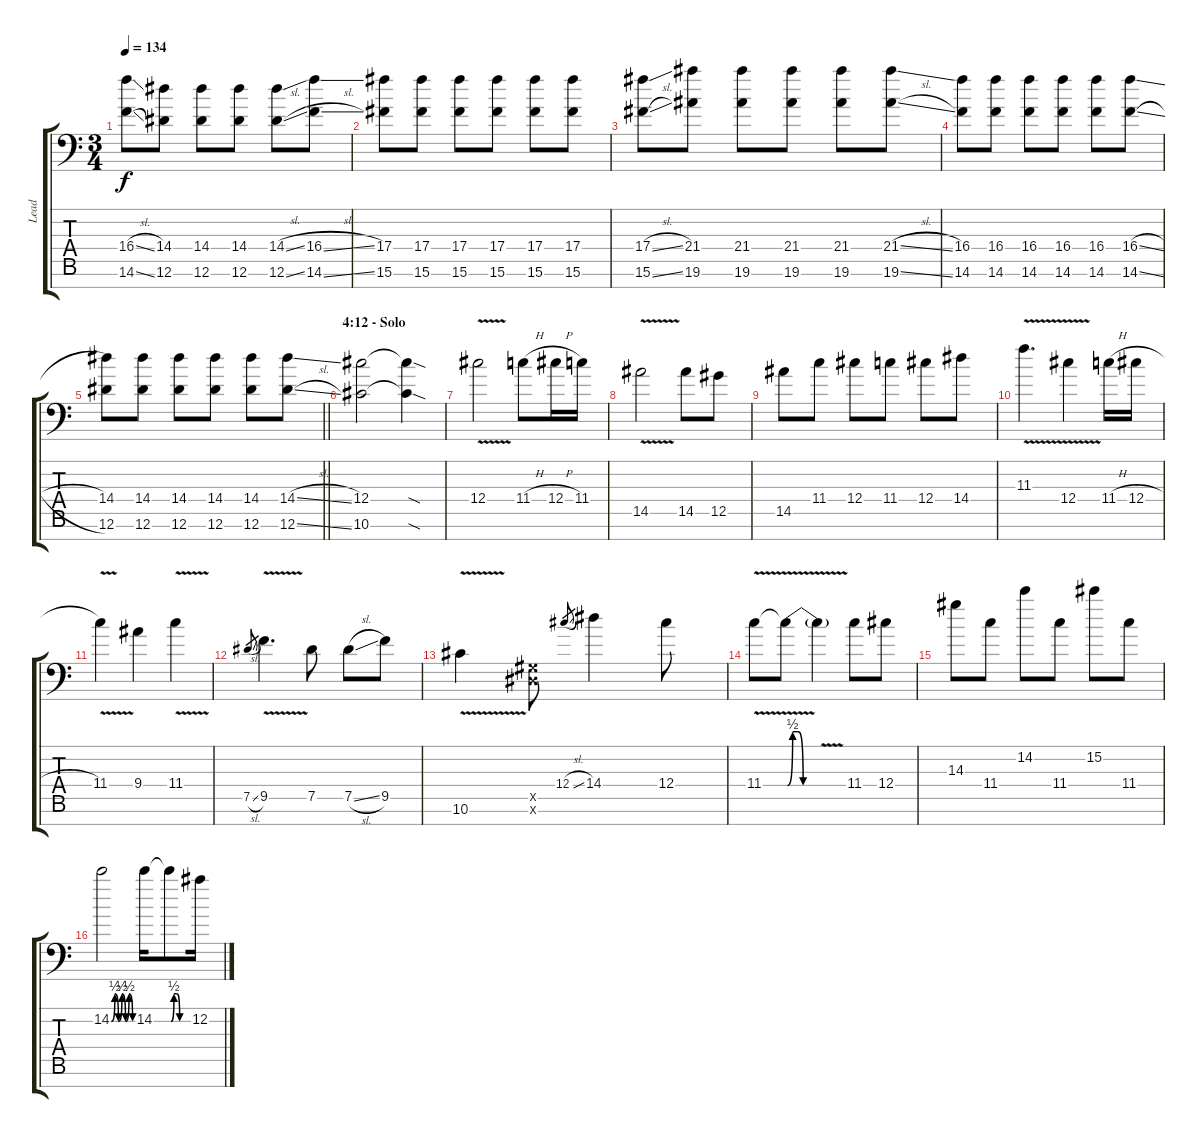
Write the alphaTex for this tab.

\track ("Lead" "Lead") {instrument distortionguitar}
\staff {score tabs}
\tuning (Eb4 Bb3 Gb3 Db3 Ab2 Eb2 Ab1) {hide}
\ts (3 4)
\tempo 134
\clef f4
\ks c
(16.4{sl} 14.6{sl}).8{dy f} (14.4 12.6).8 (14.4 12.6).8 (14.4 12.6).8 (14.4{sl} 12.6{sl}).8 (16.4{sl} 14.6{sl}).8 |
(17.4 15.6).8 (17.4 15.6).8 (17.4 15.6).8 (17.4 15.6).8 (17.4 15.6).8 (17.4 15.6).8 |
(17.4{sl} 15.6{sl}).8 (21.4 19.6).8 (21.4 19.6).8 (21.4 19.6).8 (21.4 19.6).8 (21.4{sl} 19.6{sl}).8 |
(16.4 14.6).8 (16.4 14.6).8 (16.4 14.6).8 (16.4 14.6).8 (16.4 14.6).8 (16.4{sl} 14.6{sl}).8 |
\barLineRight lightlight
(14.4 12.6).8 (14.4 12.6).8 (14.4 12.6).8 (14.4 12.6).8 (14.4 12.6).8 (14.4{sl} 12.6{sl}).8 |
\section ("" "4:12 - Solo")
(12.4 10.6).2{volume 0} (12.4{sod t} 10.6{sod t}).4 |
12.4{v}.2{volume 13} 11.4{h}.8 12.4{h}.16 11.4.16 |
14.5{v}.2 14.5.8 12.5.8 |
14.5.8 11.4.8 12.4.8 11.4.8 12.4.8 14.4.8 |
11.3{v}.4{d} 12.4{v}.4 11.4{h}.16 12.4{h}.16 |
11.4{v}.4 9.4.4 11.4{v}.4 |
7.5{sl}.8{gr} 9.5{v}.4{d} 7.5.8 7.5{sl}.8 9.5.8 |
10.6{v}.4 (0.5{x} 0.6{x}).8 12.4{sl}.8{gr} 14.4.4 12.4.8 |
11.4{v}.8 11.4{be (custom 0 0 10 2 20 2 30 0 60 0) t}.8 11.4{v t}.4 11.4.8 12.4.8 |
14.3.8 11.4.8 14.2.8 11.4.8 15.2.8 11.4.8 |
14.2{be (custom 0 0 10 2 20 0 30 2 40 0 50 2 60 0)}.2 14.2.16 14.2{be (custom 0 0 10 2 20 2 30 0 60 0) t}.8 12.2.16
